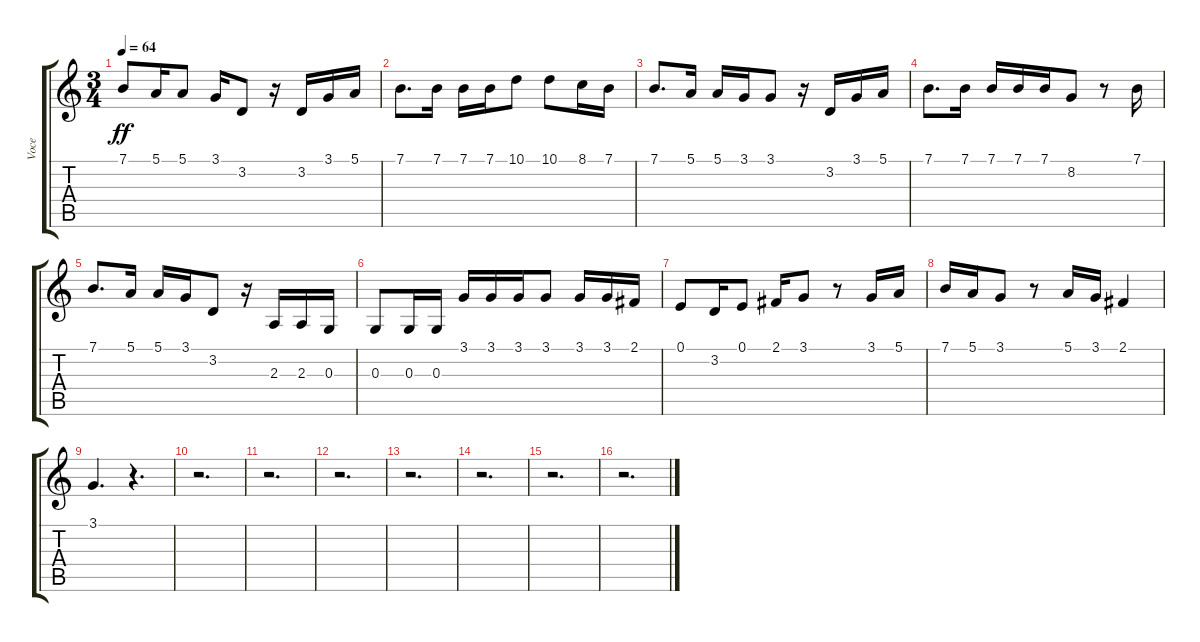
\track ("Voce" "Voce") {instrument flute}
\staff {score tabs}
\tuning (E4 B3 G3 D3 A2 E2) {hide}
\ts (3 4)
\tempo 64
\clef g2
\ks c
7.1.8{dy ff} 5.1.16 5.1.8 3.1.16 3.2.8 r.16 3.2.16 3.1.16 5.1.16 |
7.1.8{d} 7.1.16 7.1.16 7.1.16 10.1.8 10.1.8 8.1.16 7.1.16 |
7.1.8{d} 5.1.16 5.1.16 3.1.16 3.1.8 r.16 3.2.16 3.1.16 5.1.16 |
7.1.8{d} 7.1.16 7.1.16 7.1.16 7.1.16 8.2.8 r.8 7.1.16 |
7.1.8{d} 5.1.16 5.1.16 3.1.16 3.2.8 r.16 2.3.16 2.3.16 0.3.16 |
0.3.8 0.3.16 0.3.16 3.1.16 3.1.16 3.1.16 3.1.8 3.1.16 3.1.16 2.1.16 |
0.1.8 3.2.16 0.1.8 2.1.16 3.1.8 r.8 3.1.16 5.1.16 |
7.1.16 5.1.16 3.1.8 r.8 5.1.16 3.1.16 2.1.4 |
3.1.4{d} r.4{d} |
r.2{d} |
r.2{d} |
r.2{d} |
r.2{d} |
r.2{d} |
r.2{d} |
r.2{d}
